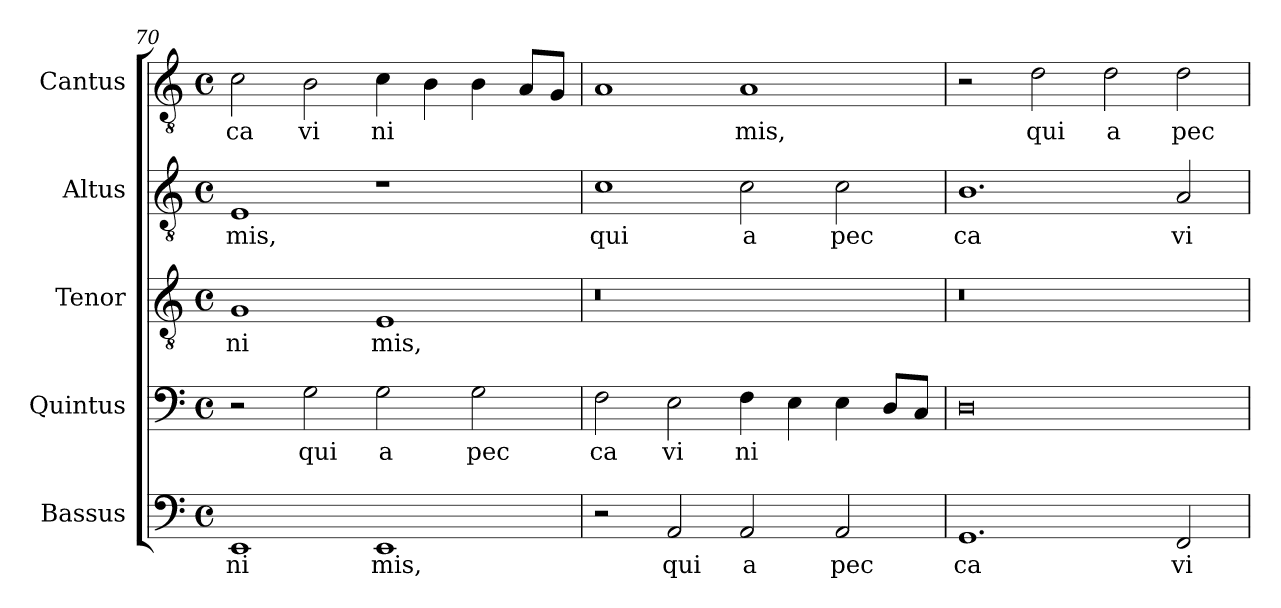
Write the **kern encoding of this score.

**kern	**text	**kern	**text	**kern	**text	**kern	**text	**kern	**text
*part5	*part5	*part4	*part4	*part3	*part3	*part2	*part2	*part1	*part1
*staff5	*staff5	*staff4	*staff4	*staff3	*staff3	*staff2	*staff2	*staff1	*staff1
*I"Bassus	*	*I"Quintus	*	*I"Tenor	*	*I"Altus	*	*I"Cantus	*
*clefF4	*	*clefF4	*	*clefGv2	*	*clefGv2	*	*clefGv2	*
*M4/4	*	*M4/4	*	*M4/4	*	*M4/4	*	*M4/4	*
*met(c)	*	*met(c)	*	*met(c)	*	*met(c)	*	*met(c)	*
=70	=70	=70	=70	=70	=70	=70	=70	=70	=70
!	!LO:LY:b:cj	!	!	!	!LO:LY:b:cj	!	!LO:LY:b:cj	!	!LO:LY:b:cj
1EE	ni	2r	.	1G	ni	1E	mis,	2c\	ca
!	!	!	!LO:LY:b:cj	!	!	!	!	!	!LO:LY:b:cj
.	.	2G\	qui	.	.	.	.	2B\	vi
!	!LO:LY:b:cj	!	!LO:LY:b:cj	!	!LO:LY:b:cj	!	!	!	!LO:LY:b:cj
1EE	mis,	2G\	a	1E	mis,	1r	.	4c\	ni
.	.	.	.	.	.	.	.	4B\	.
!	!	!	!LO:LY:b:cj	!	!	!	!	!	!
.	.	2G\	pec	.	.	.	.	4B\	.
.	.	.	.	.	.	.	.	8A/L	.
.	.	.	.	.	.	.	.	8G/J	.
=71	=71	=71	=71	=71	=71	=71	=71	=71	=71
!	!	!	!LO:LY:b:cj	!	!	!	!LO:LY:b:cj	!	!
2r	.	2F\	ca	0r	.	1c	qui	1A	.
!	!LO:LY:b:cj	!	!LO:LY:b:cj	!	!	!	!	!	!
2AA/	qui	2E\	vi	.	.	.	.	.	.
!	!LO:LY:b:cj	!	!LO:LY:b:cj	!	!	!	!LO:LY:b:cj	!	!LO:LY:b:cj
2AA/	a	4F\	ni	.	.	2c\	a	1A	mis,
.	.	4E\	.	.	.	.	.	.	.
!	!LO:LY:b:cj	!	!	!	!	!	!LO:LY:b:cj	!	!
2AA/	pec	4E\	.	.	.	2c\	pec	.	.
.	.	8D/L	.	.	.	.	.	.	.
.	.	8C/J	.	.	.	.	.	.	.
=72	=72	=72	=72	=72	=72	=72	=72	=72	=72
!	!LO:LY:b:cj	!	!	!	!	!	!LO:LY:b:cj	!	!
1.GG	ca	0D	.	0r	.	1.B	ca	2r	.
!	!	!	!	!	!	!	!	!	!LO:LY:b:cj
.	.	.	.	.	.	.	.	2d\	qui
!	!	!	!	!	!	!	!	!	!LO:LY:b:cj
.	.	.	.	.	.	.	.	2d\	a
!	!LO:LY:b:cj	!	!	!	!	!	!LO:LY:b:cj	!	!LO:LY:b:cj
2FF/	vi	.	.	.	.	2A/	vi	2d\	pec
=	=	=	=	=	=	=	=	=	=
*-	*-	*-	*-	*-	*-	*-	*-	*-	*-
